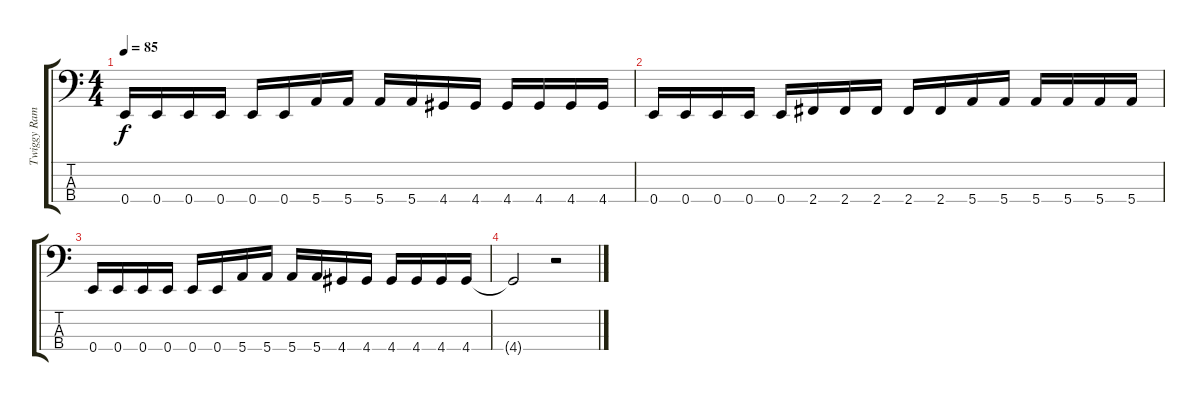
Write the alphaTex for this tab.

\track ("Twiggy Ramirez [Bass]" "Twiggy Ram") {instrument acousticguitarsteel}
\staff {score tabs}
\tuning (G2 D2 A1 E1) {hide}
\ts (4 4)
\tempo 85
\clef f4
\ks c
0.4.16{dy f} 0.4.16 0.4.16 0.4.16 0.4.16 0.4.16 5.4.16 5.4.16 5.4.16 5.4.16 4.4.16 4.4.16 4.4.16 4.4.16 4.4.16 4.4.16 |
0.4.16 0.4.16 0.4.16 0.4.16 0.4.16 2.4.16 2.4.16 2.4.16 2.4.16 2.4.16 5.4.16 5.4.16 5.4.16 5.4.16 5.4.16 5.4.16 |
0.4.16 0.4.16 0.4.16 0.4.16 0.4.16 0.4.16 5.4.16 5.4.16 5.4.16 5.4.16 4.4.16 4.4.16 4.4.16 4.4.16 4.4.16 4.4.16 |
4.4{t}.2 r.2
